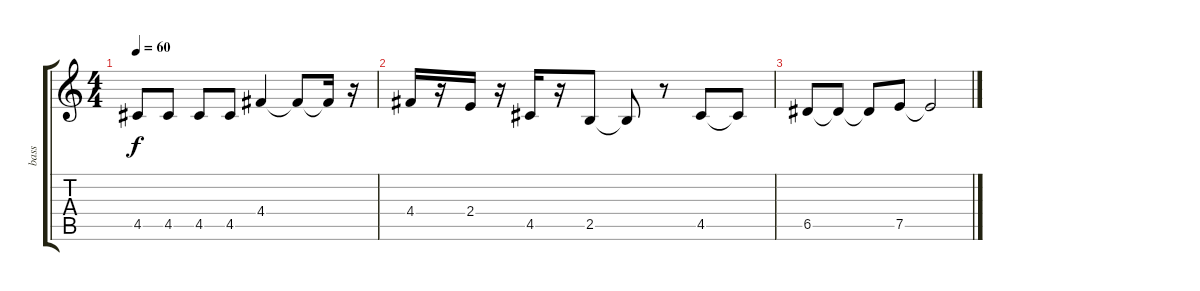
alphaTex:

\track ("bass" "bass") {instrument electricbassfinger}
\staff {score tabs}
\tuning (E4 B3 G3 D3 A2 E2) {hide}
\ts (4 4)
\tempo 60
\clef g2
\ks c
4.5.8{dy f} 4.5.8 4.5.8 4.5.8 4.4.4 4.4{t}.8 4.4{t}.16 r.16 |
4.4.16 r.16 2.4.16 r.16 4.5.16 r.16 2.5.8 2.5{t}.8 r.8 4.5.8 4.5{t}.8 |
6.5.8 6.5{t}.8 6.5{t}.8 7.5.8 7.5{t}.2
